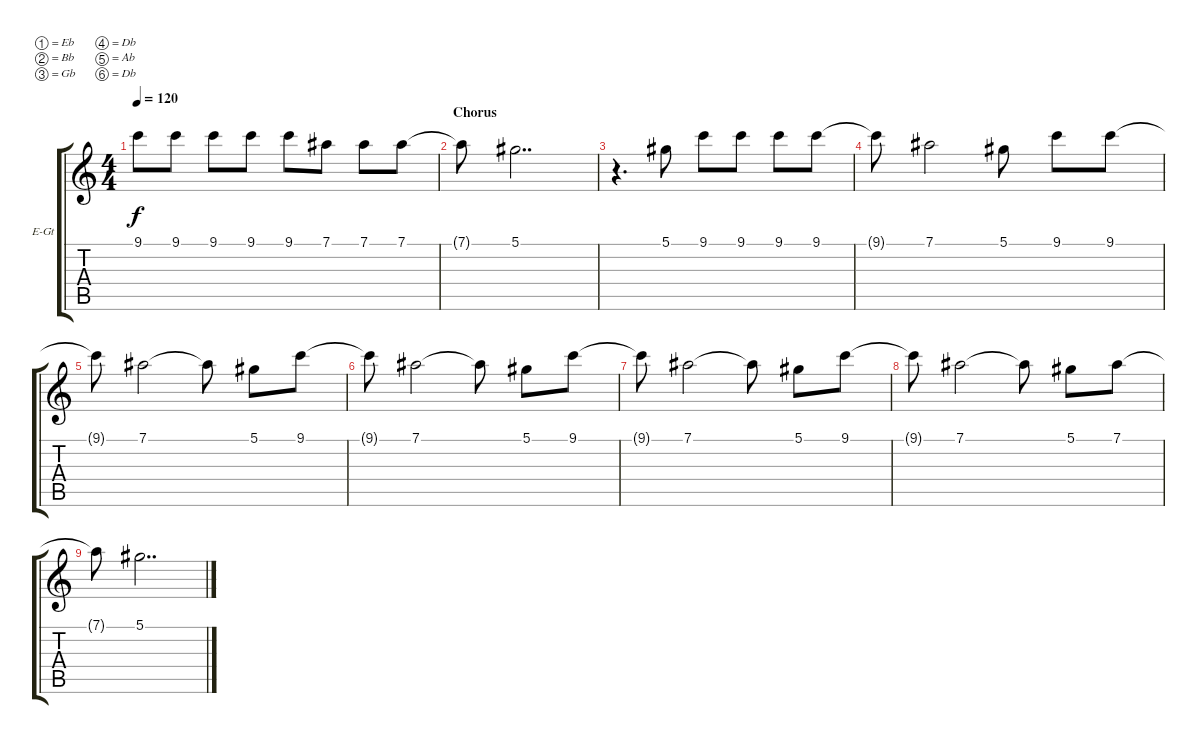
\defaultSystemsLayout 4
\bracketExtendMode groupsimilarinstruments
\firstSystemTrackNameOrientation horizontal
\otherSystemsTrackNameOrientation horizontal
\track ("Vocals" "E-Gt") {instrument electricguitarclean}
\staff {score tabs}
\tuning (Eb4 Bb3 Gb3 Db3 Ab2 Db2)
\ts (4 4)
\tempo 120
\clef g2
\ks c
9.1.8{dy f} 9.1.8 9.1.8 9.1.8 9.1.8 7.1.8 7.1.8 7.1.8 |
\section ("" "Chorus")
7.1{t}.8 5.1.2{dd} |
r.4{d} 5.1.8 9.1.8 9.1.8 9.1.8 9.1.8 |
9.1{t}.8 7.1.2 5.1.8 9.1.8 9.1.8 |
9.1{t}.8 7.1.2 7.1{t}.8 5.1.8 9.1.8 |
9.1{t}.8 7.1.2 7.1{t}.8 5.1.8 9.1.8 |
9.1{t}.8 7.1.2 7.1{t}.8 5.1.8 9.1.8 |
9.1{t}.8 7.1.2 7.1{t}.8 5.1.8 7.1.8 |
7.1{t}.8 5.1.2{dd}
